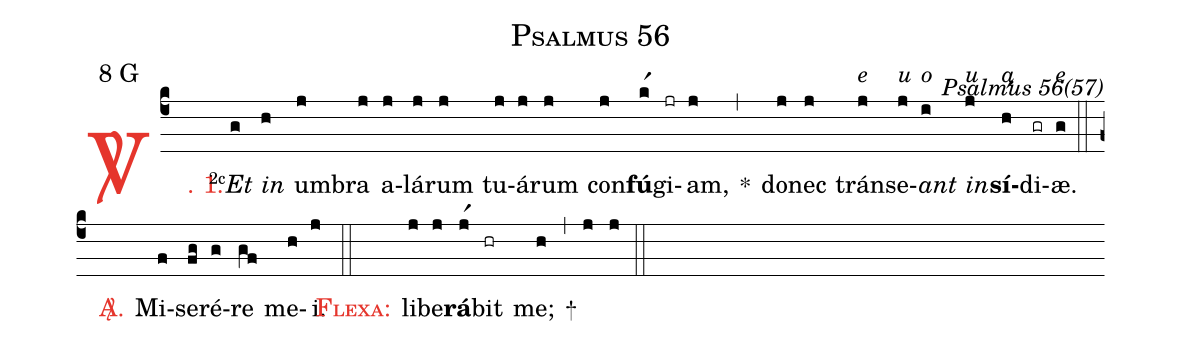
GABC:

name: Psalmus 56;
mode: 8;
mode-differentia: G;
commentary: Psalmus 56(57);
%%
(c4)

<c><sp>V/</sp>. 1.</c>() <v>\VSup{2c}</v><i>Et</i>(g) <i>in</i>(h) um(j)bra(j) a(j)lá(j)rum(j) tu(j)á(j)rum(j) con(j)<b>fú</b>(kr1)gi(jr)am,(j) *(,) do(j)nec(j) trán<alt>e</alt>(j)se<alt>u</alt>(j)<i>ant</i><alt>o</alt>(i) <i>in</i><alt>u</alt>(j)<b>sí</b><alt>a</alt>(hr1)di(gr)æ.<alt>e</alt>(g)

(::)

<nlba><c><sp>A/</sp>.</c>() Mi</nlba>(f)se(fg)ré(g)re(gf) me(h)i.(j)

(::)

<nlba><c><sc>Flexa</sc>:</c>() li</nlba>(j)be(j)<b>rá</b>(jr1)bit(hr) me;(h) +(,) (j) (j)

(::)
